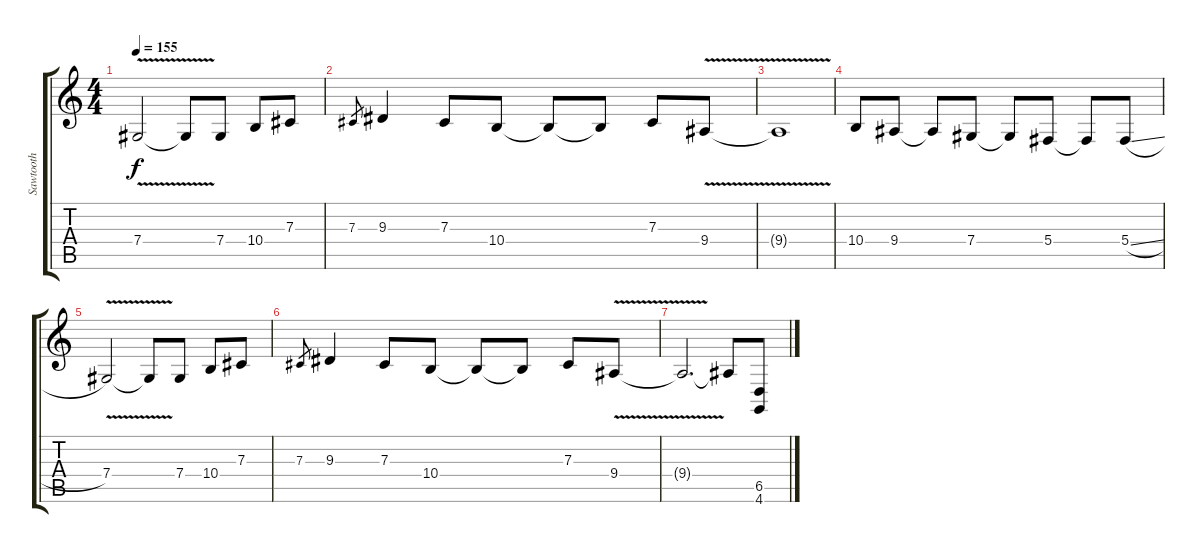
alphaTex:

\track ("Sawtooth" "Sawtooth") {instrument lead2sawtooth}
\staff {score tabs}
\tuning (Eb4 Bb3 Gb3 Db3 Ab2 Eb2) {hide}
\ts (4 4)
\tempo 155
\clef g2
\ks c
7.4{v}.2{dy f} 7.4{t}.8 7.4.8 10.4.8 7.3.8 |
7.3.8{gr} 9.3.4 7.3.8 10.4.8 10.4{t}.8 10.4{t}.8 7.3.8 9.4{v}.8 |
9.4{t}.1 |
10.4.8 9.4.8 9.4{t}.8 7.4.8 7.4{t}.8 5.4.8 5.4{t}.8 5.4{sl}.8 |
7.4{v}.2 7.4{t}.8 7.4.8 10.4.8 7.3.8 |
7.3.8{gr} 9.3.4 7.3.8 10.4.8 10.4{t}.8 10.4{t}.8 7.3.8 9.4{v}.8 |
9.4{t}.2{d} 9.4{t}.8 (6.5 4.6).8
